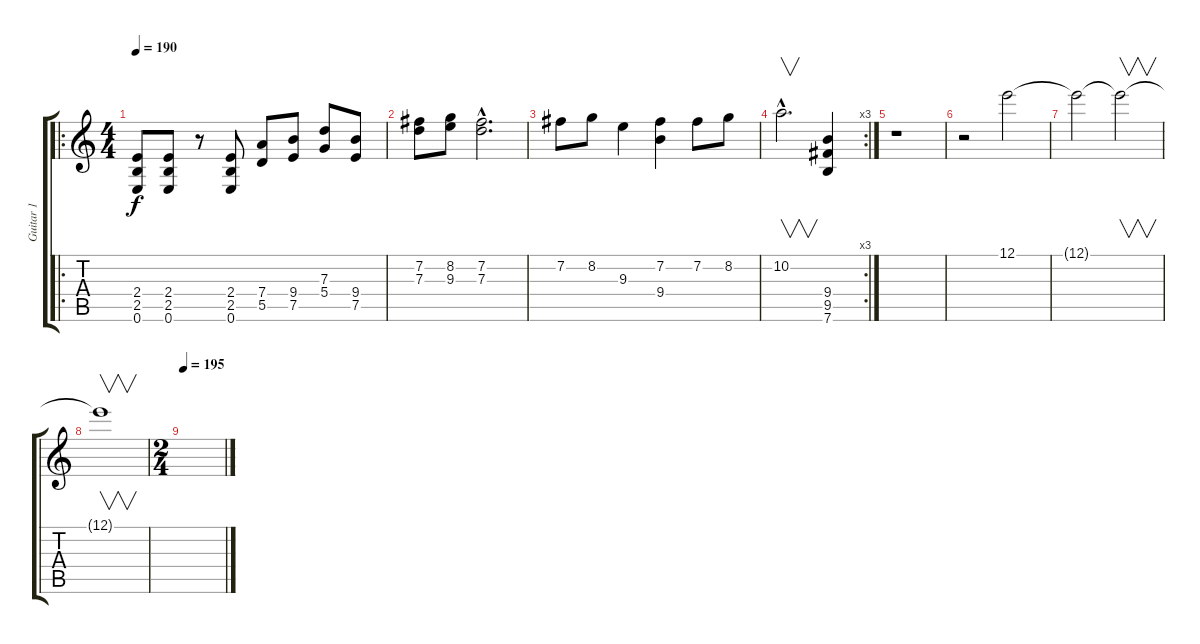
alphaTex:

\track ("Guitar 1" "Guitar 1") {instrument distortionguitar}
\staff {score tabs}
\tuning (E4 B3 G3 D3 A2 E2) {hide}
\ro
\ts (4 4)
\tempo 190
\tempo 144
\tempo 190
\clef g2
\ks c
(2.4 2.5 0.6).8{dy f instrument distortionguitar} (2.4 2.5 0.6).8 r.8 (2.4 2.5 0.6).8 (7.4 5.5).8 (9.4 7.5).8 (7.3 5.4).8 (9.4 7.5).8 |
(7.2 7.3).8 (8.2 9.3).8 (7.2{hac} 7.3{hac}).2{d} |
7.2.8 8.2.8 9.3.4 (7.2 9.4).4 7.2.8 8.2.8 |
\rc 3
10.2{hac}.2{v d} (9.4 9.5 7.6).4 |
r.1 |
r.2 12.1.2 |
12.1{t}.2 12.1{t}.2{v} |
12.1{t}.1{v} |
\ts (2 4)
\tempo 180
\tempo 195
